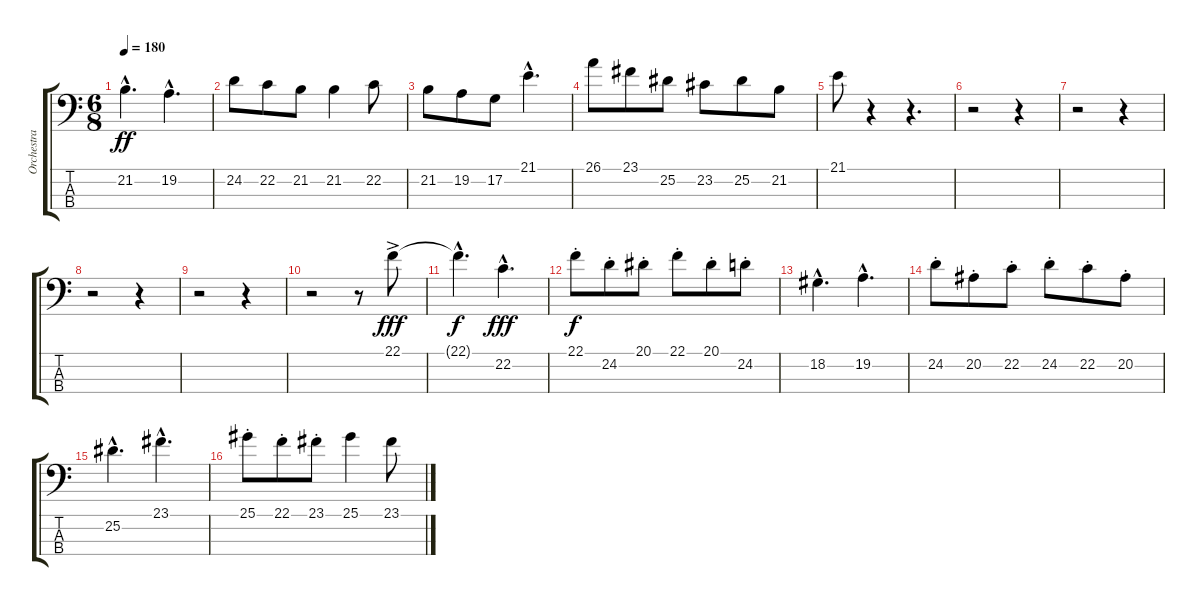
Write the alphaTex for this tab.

\track ("Orchestra - horns" "Orchestra ") {instrument frenchhorn}
\staff {score tabs}
\tuning (G2 D2 A1 E1) {hide}
\ts (6 8)
\tempo 180
\clef f4
\ks c
21.2{hac}.4{d dy ff} 19.2{hac}.4{d} |
24.2.8 22.2.8 21.2.8 21.2.4 22.2.8 |
21.2.8 19.2.8 17.2.8 21.1{hac}.4{d} |
26.1.8 23.1.8 25.2.8 23.2.8 25.2.8 21.2.8 |
21.1.8 r.4 r.4{d} |
r.2 r.4 |
r.2 r.4 |
r.2 r.4 |
r.2 r.4 |
r.2 r.8 22.1{ac}.8{dy fff} |
22.1{hac t}.4{d dy f} 22.2{hac}.4{d dy fff} |
22.1{st}.8{dy f} 24.2{st}.8 20.1{st}.8 22.1{st}.8 20.1{st}.8 24.2{st}.8 |
18.2{hac}.4{d} 19.2{hac}.4{d} |
24.2{st}.8 20.2{st}.8 22.2{st}.8 24.2{st}.8 22.2{st}.8 20.2{st}.8 |
25.2{hac}.4{d} 23.1{hac}.4{d} |
25.1{st}.8 22.1{st}.8 23.1{st}.8 25.1.4 23.1.8
